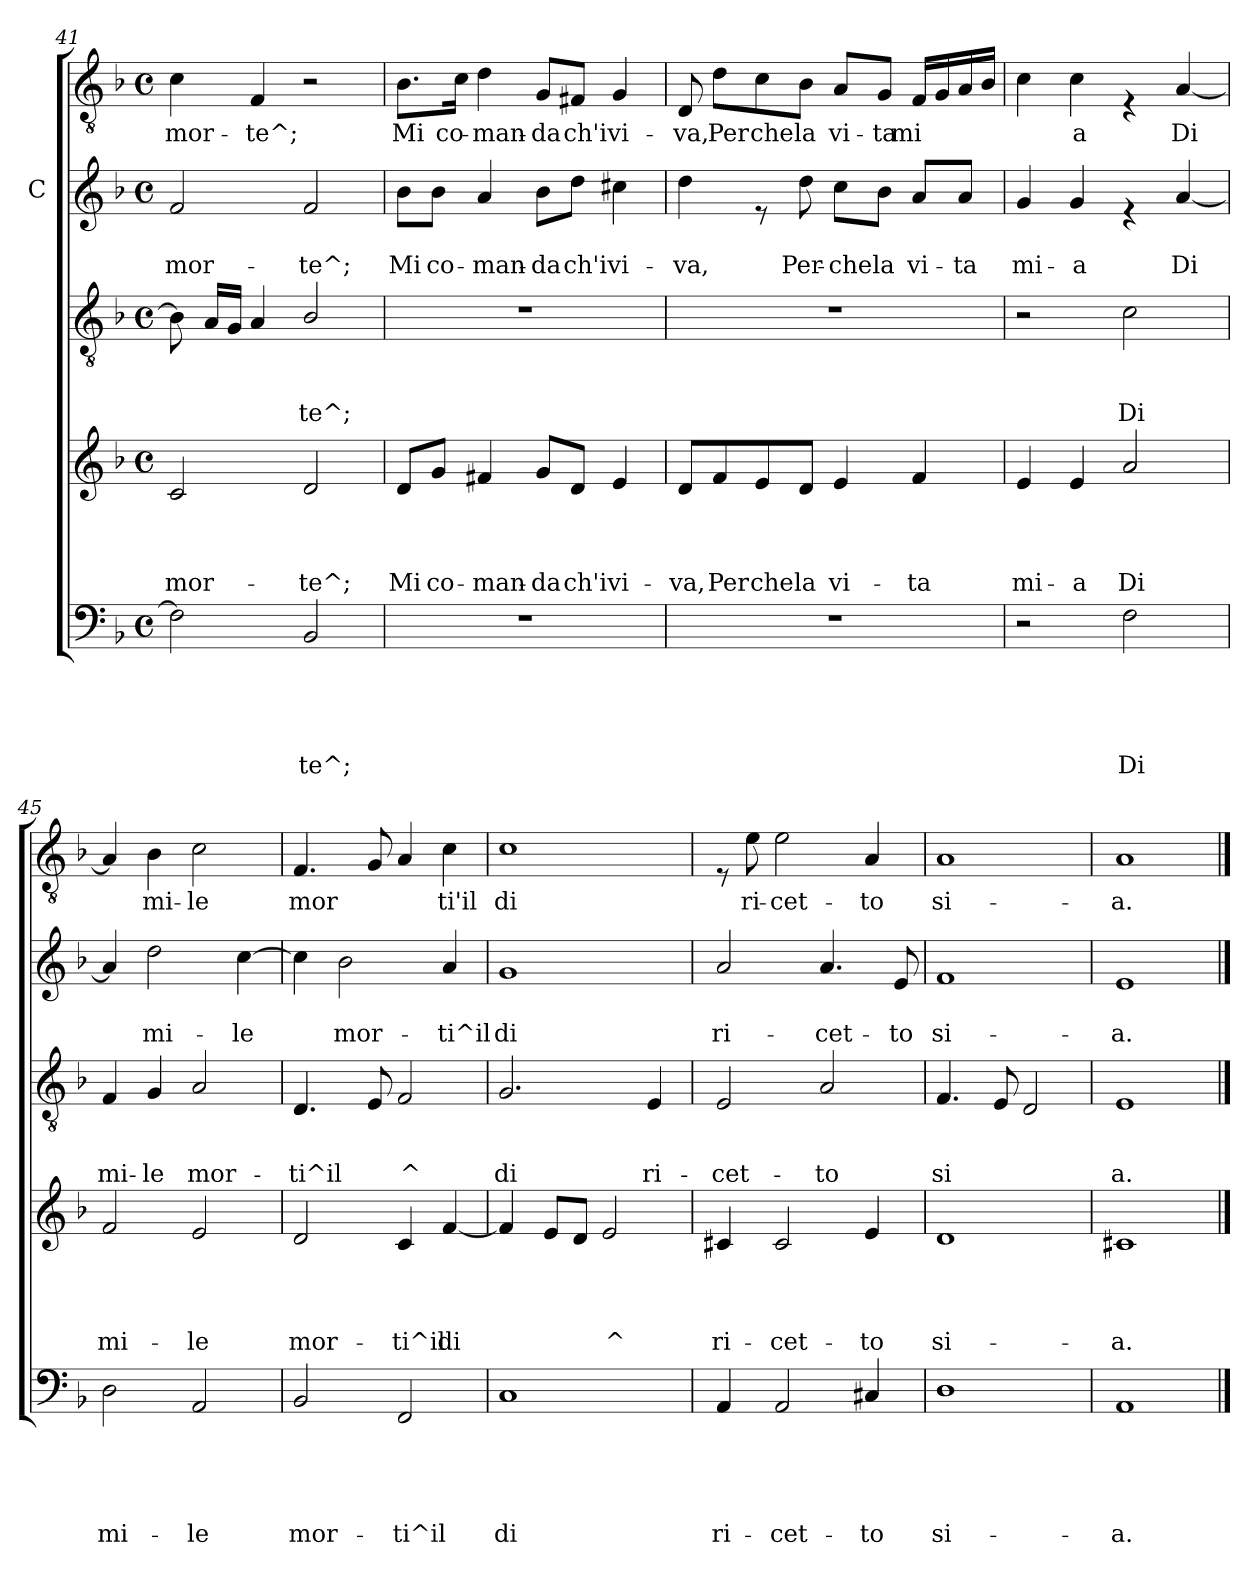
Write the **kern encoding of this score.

**kern	**text	**text	**text	**text	**text	**kern	**text	**text	**text	**text	**kern	**text	**text	**text	**kern	**text	**text	**kern	**text
*part5	*part5	*part5	*part5	*part5	*part5	*part4	*part4	*part4	*part4	*part4	*part3	*part3	*part3	*part3	*part2	*part2	*part2	*part1	*part1
*staff5	*staff5	*staff5	*staff5	*staff5	*staff5	*staff4	*staff4	*staff4	*staff4	*staff4	*staff3	*staff3	*staff3	*staff3	*staff2	*staff2	*staff2	*staff1	*staff1
*	*	*	*	*	*	*	*	*	*	*	*	*	*	*	*I"C	*	*	*	*
*clefF4	*	*	*	*	*	*clefG2	*	*	*	*	*clefGv2	*	*	*	*clefG2	*	*	*clefGv2	*
*k[b-]	*	*	*	*	*	*k[b-]	*	*	*	*	*k[b-]	*	*	*	*k[b-]	*	*	*k[b-]	*
*F:	*	*	*	*	*	*F:	*	*	*	*	*F:	*	*	*	*F:	*	*	*F:	*
*M4/4	*	*	*	*	*	*M4/4	*	*	*	*	*M4/4	*	*	*	*M4/4	*	*	*M4/4	*
*met(c)	*	*	*	*	*	*met(c)	*	*	*	*	*met(c)	*	*	*	*met(c)	*	*	*met(c)	*
=41	=41	=41	=41	=41	=41	=41	=41	=41	=41	=41	=41	=41	=41	=41	=41	=41	=41	=41	=41
!	!	!	!	!	!	!	!	!	!	!LO:LY:b	!	!	!	!	!	!	!LO:LY:b	!	!LO:LY:b
*	*	*	*	*	*	*	*	*	*	*	*^	*	*	*	*	*	*	*	*
2F\]	.	.	.	.	.	2c/	.	.	.	mor-	8B-\]	8ryy	.	.	.	2f/	.	mor-	4c\	mor-
.	.	.	.	.	.	.	.	.	.	.	4.ryy	16A/LL	.	.	.	.	.	.	.	.
.	.	.	.	.	.	.	.	.	.	.	.	16G/JJ	.	.	.	.	.	.	.	.
!	!	!	!	!	!	!	!	!	!	!	!	!	!	!	!	!	!	!	!	!LO:LY:b
.	.	.	.	.	.	.	.	.	.	.	.	4A/	.	.	.	.	.	.	4F/	-te^;
!	!	!	!	!	!LO:LY:b	!	!	!	!	!LO:LY:b	!	!	!	!	!LO:LY:b	!	!	!LO:LY:b	!	!
2BB-/	.	.	.	.	-te^;	2d/	.	.	.	-te^;	2B-/	2ryy	.	.	te^;	2f/	.	-te^;	2r	.
!!LO:LB:g=z
=42	=42	=42	=42	=42	=42	=42	=42	=42	=42	=42	=42	=42	=42	=42	=42	=42	=42	=42	=42	=42
!	!	!	!	!	!	!	!	!	!	!LO:LY:b	!	!	!	!	!	!	!	!LO:LY:b	!	!LO:LY:b
*	*	*	*	*	*	*	*	*	*	*	*v	*v	*	*	*	*	*	*	*	*
1r	.	.	.	.	.	8d/L	.	.	.	Mi	1r	.	.	.	8b-\L	.	Mi	8.B-\L	Mi
!	!	!	!	!	!	!	!	!	!	!LO:LY:b	!	!	!	!	!	!	!LO:LY:b	!	!
.	.	.	.	.	.	8g/J	.	.	.	co-	.	.	.	.	8b-\J	.	co-	.	.
!	!	!	!	!	!	!	!	!	!	!	!	!	!	!	!	!	!	!	!LO:LY:b
.	.	.	.	.	.	.	.	.	.	.	.	.	.	.	.	.	.	16c\Jk	co-
!	!	!	!	!	!	!	!	!	!	!LO:LY:b	!	!	!	!	!	!	!LO:LY:b	!	!LO:LY:b
.	.	.	.	.	.	4f#X/	.	.	.	-man-	.	.	.	.	4a/	.	-man-	4d\	-man-
!	!	!	!	!	!	!	!	!	!	!LO:LY:b	!	!	!	!	!	!	!LO:LY:b	!	!LO:LY:b
.	.	.	.	.	.	8g/L	.	.	.	-da	.	.	.	.	8b-\L	.	-da	8G/L	-da
!	!	!	!	!	!	!	!	!	!	!LO:LY:b	!	!	!	!	!	!	!LO:LY:b	!	!LO:LY:b
.	.	.	.	.	.	8d/J	.	.	.	ch'i	.	.	.	.	8dd\J	.	ch'i	8F#X/J	ch'i
!	!	!	!	!	!	!	!	!	!	!LO:LY:b	!	!	!	!	!	!	!LO:LY:b	!	!LO:LY:b
.	.	.	.	.	.	4e/	.	.	.	vi-	.	.	.	.	4cc#X\	.	vi-	4G/	vi-
=43	=43	=43	=43	=43	=43	=43	=43	=43	=43	=43	=43	=43	=43	=43	=43	=43	=43	=43	=43
!	!	!	!	!	!	!	!	!	!	!LO:LY:b	!	!	!	!	!	!	!LO:LY:b	!	!LO:LY:b
*	*	*	*	*	*	*	*	*	*	*	*	*	*	*	*	*	*	*^	*
1r	.	.	.	.	.	8d/L	.	.	.	-va,	1r	.	.	.	4dd\	.	-va,	8D/	8ryy	-va,
!	!	!	!	!	!	!	!	!	!	!LO:LY:b	!	!	!	!	!	!	!	!	!	!LO:LY:b
.	.	.	.	.	.	8f/	.	.	.	Per	.	.	.	.	.	.	.	4.ryy	8d\L	Per
!	!	!	!	!	!	!	!	!	!	!LO:LY:b	!	!	!	!	!	!	!	!	!	!LO:LY:b
.	.	.	.	.	.	8e/	.	.	.	che	.	.	.	.	8re	.	.	.	8c\	che
!	!	!	!	!	!	!	!	!	!	!LO:LY:b	!	!	!	!	!	!	!LO:LY:b	!	!	!LO:LY:b
.	.	.	.	.	.	8d/J	.	.	.	la	.	.	.	.	8dd\	.	Per-	.	8B-\J	la
!	!	!	!	!	!	!	!	!	!	!LO:LY:b	!	!	!	!	!	!	!LO:LY:b	!	!	!LO:LY:b
.	.	.	.	.	.	4e/	.	.	.	vi-	.	.	.	.	8cc\L	.	-che	8A/L	4ryy	vi-
!	!	!	!	!	!	!	!	!	!	!	!	!	!	!	!	!	!LO:LY:b	!	!	!LO:LY:b
.	.	.	.	.	.	.	.	.	.	.	.	.	.	.	8b-\J	.	la	8G/J	.	-ta
!	!	!	!	!	!	!	!	!	!	!LO:LY:b	!	!	!	!	!	!	!LO:LY:b	!	!	!LO:LY:b
.	.	.	.	.	.	4f/	.	.	.	-ta	.	.	.	.	8a/L	.	vi-	4ryy	16F/LL	mi
.	.	.	.	.	.	.	.	.	.	.	.	.	.	.	.	.	.	.	16G/	.
!	!	!	!	!	!	!	!	!	!	!	!	!	!	!	!	!	!LO:LY:b	!	!	!
.	.	.	.	.	.	.	.	.	.	.	.	.	.	.	8a/J	.	-ta	.	16A/	.
.	.	.	.	.	.	.	.	.	.	.	.	.	.	.	.	.	.	.	16B-/JJ	.
=44	=44	=44	=44	=44	=44	=44	=44	=44	=44	=44	=44	=44	=44	=44	=44	=44	=44	=44	=44	=44
!	!	!	!	!	!	!	!	!	!	!LO:LY:b	!	!	!	!	!	!	!LO:LY:b	!	!	!
*	*	*	*	*	*	*	*	*	*	*	*	*	*	*	*	*	*	*v	*v	*
2r	.	.	.	.	.	4e/	.	.	.	mi-	2r	.	.	.	4g/	.	mi-	4c\	.
!	!	!	!	!	!	!	!	!	!	!LO:LY:b	!	!	!	!	!	!	!LO:LY:b	!	!LO:LY:b
.	.	.	.	.	.	4e/	.	.	.	-a	.	.	.	.	4g/	.	-a	4c\	a
!	!	!	!	!	!LO:LY:b	!	!	!	!	!LO:LY:b	!	!	!	!LO:LY:b	!	!	!	!	!
2F\	.	.	.	.	Di	2a/	.	.	.	Di	2c\	.	.	Di	4re	.	.	4rE	.
!	!	!	!	!	!	!	!	!	!	!	!	!	!	!	!	!	!LO:LY:b	!	!LO:LY:b
.	.	.	.	.	.	.	.	.	.	.	.	.	.	.	[<4a/	.	Di	[<4A/	Di
=45	=45	=45	=45	=45	=45	=45	=45	=45	=45	=45	=45	=45	=45	=45	=45	=45	=45	=45	=45
!	!	!	!	!	!LO:LY:b	!	!	!	!	!LO:LY:b	!	!	!	!LO:LY:b	!	!	!	!	!
2D\	.	.	.	.	mi-	2f/	.	.	.	mi-	4F/	.	.	mi-	4a/]	.	.	4A/]	.
!	!	!	!	!	!	!	!	!	!	!	!	!	!	!LO:LY:b	!	!	!LO:LY:b	!	!LO:LY:b
.	.	.	.	.	.	.	.	.	.	.	4G/	.	.	-le	2dd\	.	mi-	4B-\	mi-
!	!	!	!	!	!LO:LY:b	!	!	!	!	!LO:LY:b	!	!	!	!LO:LY:b	!	!	!	!	!LO:LY:b
2AA/	.	.	.	.	-le	2e/	.	.	.	-le	2A/	.	.	mor-	.	.	.	2c\	-le
!	!	!	!	!	!	!	!	!	!	!	!	!	!	!	!	!	!LO:LY:b	!	!
.	.	.	.	.	.	.	.	.	.	.	.	.	.	.	[>4cc\	.	-le	.	.
!!LO:LB:g=z
=46	=46	=46	=46	=46	=46	=46	=46	=46	=46	=46	=46	=46	=46	=46	=46	=46	=46	=46	=46
!	!	!	!	!	!LO:LY:b	!	!	!	!	!LO:LY:b	!	!	!	!LO:LY:b	!	!	!	!	!LO:LY:b
2BB-/	.	.	.	.	mor-	2d/	.	.	.	mor-	4.D/	.	.	-ti^il	4cc\]	.	.	4.F/	mor
!	!	!	!	!	!	!	!	!	!	!	!	!	!	!	!	!	!LO:LY:b	!	!
.	.	.	.	.	.	.	.	.	.	.	.	.	.	.	2b-\	.	mor-	.	.
.	.	.	.	.	.	.	.	.	.	.	8E/	.	.	.	.	.	.	8G/	.
!	!	!	!	!	!LO:LY:b	!	!	!	!	!LO:LY:b	!	!	!	!LO:LY:b	!	!	!	!	!
2FF/	.	.	.	.	-ti^il	4c/	.	.	.	-ti^il	2F/	.	.	^	.	.	.	4A/	.
!	!	!	!	!	!	!	!	!	!	!LO:LY:b	!	!	!	!	!	!	!LO:LY:b	!	!LO:LY:b
.	.	.	.	.	.	[<4f/	.	.	.	di	.	.	.	.	4a/	.	-ti^il	4c\	ti'il
=47	=47	=47	=47	=47	=47	=47	=47	=47	=47	=47	=47	=47	=47	=47	=47	=47	=47	=47	=47
!	!	!	!	!	!LO:LY:b	!	!	!	!	!	!	!	!	!LO:LY:b	!	!	!LO:LY:b	!	!LO:LY:b
1C	.	.	.	.	di	4f/]	.	.	.	.	2.G/	.	.	di	1g	.	di	1c	di
.	.	.	.	.	.	8e/L	.	.	.	.	.	.	.	.	.	.	.	.	.
.	.	.	.	.	.	8d/J	.	.	.	.	.	.	.	.	.	.	.	.	.
!	!	!	!	!	!	!	!	!	!	!LO:LY:b	!	!	!	!	!	!	!	!	!
.	.	.	.	.	.	2e/	.	.	.	^	.	.	.	.	.	.	.	.	.
!	!	!	!	!	!	!	!	!	!	!	!	!	!	!LO:LY:b	!	!	!	!	!
.	.	.	.	.	.	.	.	.	.	.	4E/	.	.	ri-	.	.	.	.	.
=48	=48	=48	=48	=48	=48	=48	=48	=48	=48	=48	=48	=48	=48	=48	=48	=48	=48	=48	=48
!	!	!	!	!	!LO:LY:b	!	!	!	!	!LO:LY:b	!	!	!	!LO:LY:b	!	!	!LO:LY:b	!	!
4AA/	.	.	.	.	ri-	4c#X/	.	.	.	ri-	2E/	.	.	-cet-	2a/	.	ri-	8rE	.
!	!	!	!	!	!	!	!	!	!	!	!	!	!	!	!	!	!	!	!LO:LY:b
.	.	.	.	.	.	.	.	.	.	.	.	.	.	.	.	.	.	8e\	ri-
!	!	!	!	!	!LO:LY:b	!	!	!	!	!LO:LY:b	!	!	!	!	!	!	!	!	!LO:LY:b
2AA/	.	.	.	.	-cet-	2c#/	.	.	.	-cet-	.	.	.	.	.	.	.	2e\	-cet-
!	!	!	!	!	!	!	!	!	!	!	!	!	!	!LO:LY:b	!	!	!LO:LY:b	!	!
.	.	.	.	.	.	.	.	.	.	.	2A/	.	.	-to	4.a/	.	-cet-	.	.
!	!	!	!	!	!LO:LY:b	!	!	!	!	!LO:LY:b	!	!	!	!	!	!	!	!	!LO:LY:b
4C#X/	.	.	.	.	-to	4e/	.	.	.	-to	.	.	.	.	.	.	.	4A/	-to
!	!	!	!	!	!	!	!	!	!	!	!	!	!	!	!	!	!LO:LY:b	!	!
.	.	.	.	.	.	.	.	.	.	.	.	.	.	.	8e/	.	-to	.	.
=49	=49	=49	=49	=49	=49	=49	=49	=49	=49	=49	=49	=49	=49	=49	=49	=49	=49	=49	=49
!	!	!	!	!	!LO:LY:b	!	!	!	!	!LO:LY:b	!	!	!	!LO:LY:b	!	!	!LO:LY:b	!	!LO:LY:b
1D	.	.	.	.	si-	1d	.	.	.	si-	4.F/	.	.	si	1f	.	si-	1A	si-
.	.	.	.	.	.	.	.	.	.	.	8E/	.	.	.	.	.	.	.	.
.	.	.	.	.	.	.	.	.	.	.	2D/	.	.	.	.	.	.	.	.
=50	=50	=50	=50	=50	=50	=50	=50	=50	=50	=50	=50	=50	=50	=50	=50	=50	=50	=50	=50
!	!	!	!	!	!LO:LY:b	!	!	!	!	!LO:LY:b	!	!	!	!LO:LY:b	!	!	!LO:LY:b	!	!LO:LY:b
1AA	.	.	.	.	-a.	1c#X	.	.	.	-a.	1E	.	.	a.	1e	.	-a.	1A	-a.
==	==	==	==	==	==	==	==	==	==	==	==	==	==	==	==	==	==	==	==
*-	*-	*-	*-	*-	*-	*-	*-	*-	*-	*-	*-	*-	*-	*-	*-	*-	*-	*-	*-
